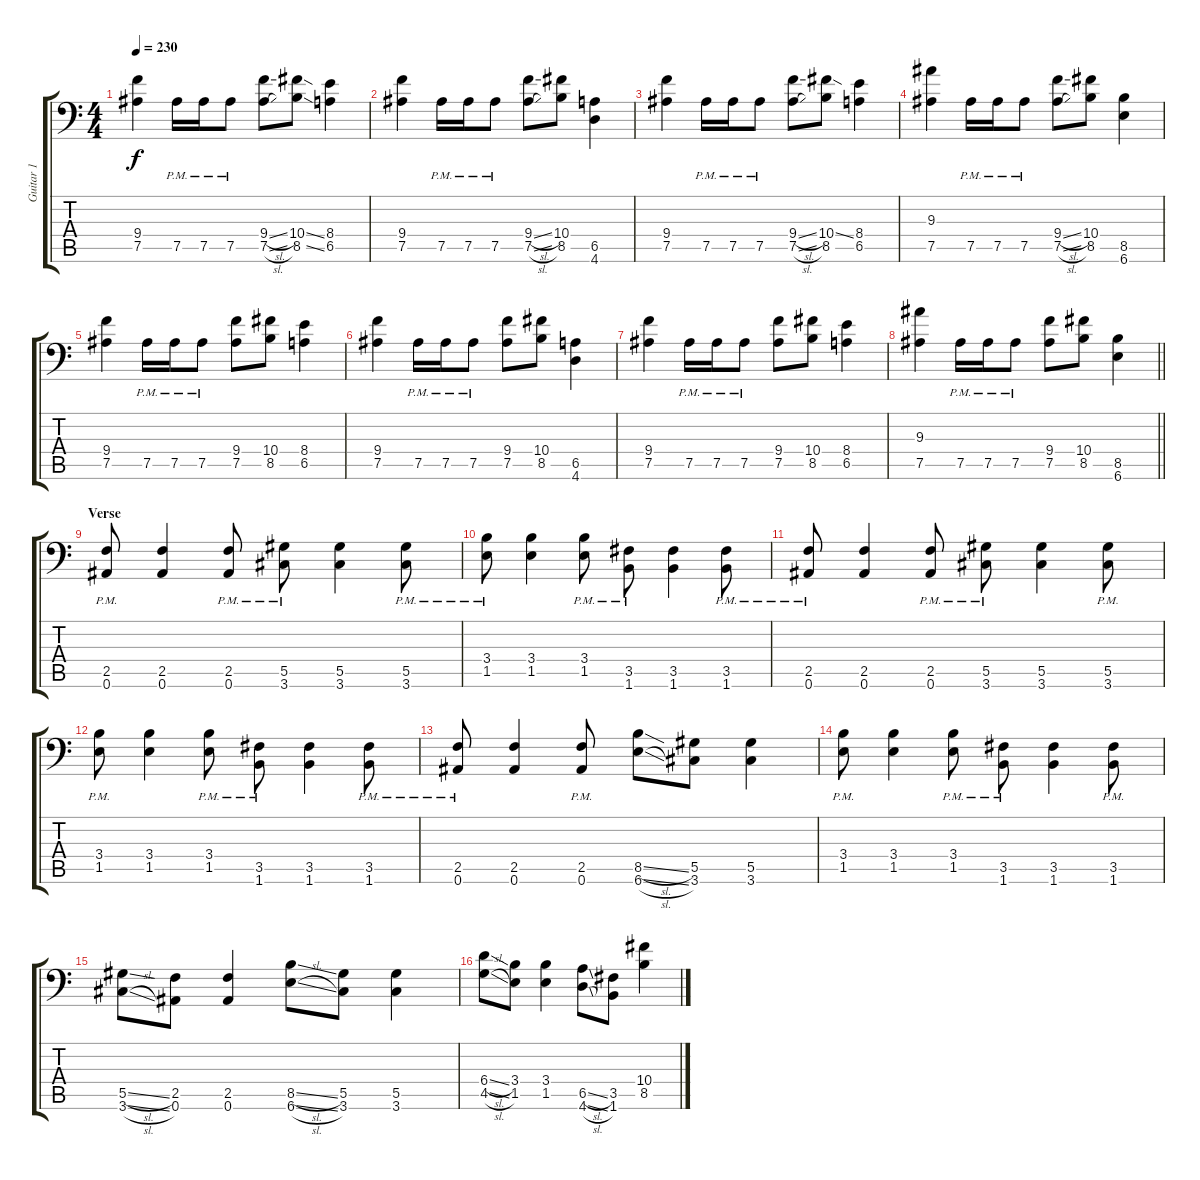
\track ("Guitar 1" "Guitar 1") {instrument distortionguitar}
\staff {score tabs}
\tuning (Bb3 F3 Db3 Ab2 Eb2 Bb1) {hide}
\ts (4 4)
\tempo 230
\clef f4
\ks c
(9.4 7.5).4{dy f} 7.5{pm}.16 7.5{pm}.16 7.5{pm}.8 (9.4{sl} 7.5{sl}).8 (10.4{ss} 8.5{ss}).8 (8.4 6.5).4 |
(9.4 7.5).4 7.5{pm}.16 7.5{pm}.16 7.5{pm}.8 (9.4{sl} 7.5{sl}).8 (10.4 8.5).8 (6.5 4.6).4 |
(9.4 7.5).4 7.5{pm}.16 7.5{pm}.16 7.5{pm}.8 (9.4{sl} 7.5{sl}).8 (10.4{ss} 8.5).8 (8.4 6.5).4 |
(9.3 7.5).4 7.5{pm}.16 7.5{pm}.16 7.5{pm}.8 (9.4{sl} 7.5{sl}).8 (10.4 8.5).8 (8.5 6.6).4 |
(9.4 7.5).4 7.5{pm}.16 7.5{pm}.16 7.5{pm}.8 (9.4 7.5).8 (10.4 8.5).8 (8.4 6.5).4 |
(9.4 7.5).4 7.5{pm}.16 7.5{pm}.16 7.5{pm}.8 (9.4 7.5).8 (10.4 8.5).8 (6.5 4.6).4 |
(9.4 7.5).4 7.5{pm}.16 7.5{pm}.16 7.5{pm}.8 (9.4 7.5).8 (10.4 8.5).8 (8.4 6.5).4 |
\barLineRight lightlight
(9.3 7.5).4 7.5{pm}.16 7.5{pm}.16 7.5{pm}.8 (9.4 7.5).8 (10.4 8.5).8 (8.5 6.6).4 |
\section ("" "Verse")
(2.5{pm} 0.6{pm}).8 (2.5 0.6).4 (2.5{pm} 0.6{pm}).8 (5.5{pm} 3.6{pm}).8 (5.5 3.6).4 (5.5{pm} 3.6{pm}).8 |
(3.4{pm} 1.5{pm}).8 (3.4 1.5).4 (3.4{pm} 1.5{pm}).8 (3.5{pm} 1.6{pm}).8 (3.5 1.6).4 (3.5{pm} 1.6{pm}).8 |
(2.5{pm} 0.6{pm}).8 (2.5 0.6).4 (2.5{pm} 0.6{pm}).8 (5.5{pm} 3.6{pm}).8 (5.5 3.6).4 (5.5{pm} 3.6{pm}).8 |
(3.4{pm} 1.5{pm}).8 (3.4 1.5).4 (3.4{pm} 1.5{pm}).8 (3.5{pm} 1.6{pm}).8 (3.5 1.6).4 (3.5{pm} 1.6{pm}).8 |
(2.5{pm} 0.6{pm}).8 (2.5 0.6).4 (2.5{pm} 0.6{pm}).8 (8.5{sl} 6.6{sl}).8 (5.5 3.6).8 (5.5 3.6).4 |
(3.4{pm} 1.5{pm}).8 (3.4 1.5).4 (3.4{pm} 1.5{pm}).8 (3.5{pm} 1.6{pm}).8 (3.5 1.6).4 (3.5{pm} 1.6{pm}).8 |
(5.5{sl} 3.6{sl}).8 (2.5 0.6).8 (2.5 0.6).4 (8.5{sl} 6.6{sl}).8 (5.5 3.6).8 (5.5 3.6).4 |
(6.4{sl} 4.5{sl}).8 (3.4 1.5).8 (3.4 1.5).4 (6.5{sl} 4.6{sl}).8 (3.5 1.6).8 (10.4 8.5).4
